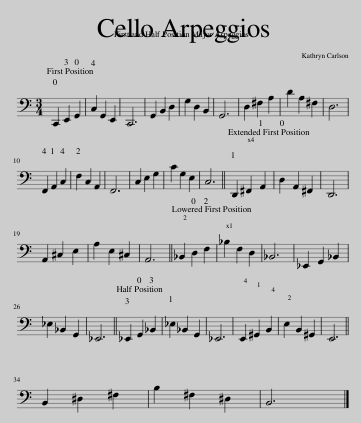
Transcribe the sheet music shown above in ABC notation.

X:1
L:1/8
M:3/4
I:linebreak $
K:C
V:1 bass
V:1
 C,,2 E,,2 G,,2 | C,2 G,,2 E,,2 | C,,6 | G,,2 B,,2 D,2 | G,2 D,2 B,,2 | %5
 G,,6 | D,2 ^F,2 A,2 | D2 A,2 ^F,2 | D,6 |$ F,,2 A,,2 C,2 | %10
 F,2 C,2 A,,2 | F,,6 | C,2 E,2 G,2 | C2 G,2 E,2 | C,6 || %15
 D,,2 !x4!^F,,2 A,,2 | D,2 A,,2 ^F,,2 | D,,6 |$ A,,2 ^C,2 E,2 | A,2 E,2 ^C,2 | %20
 A,,6 || !2!_B,,2 D,2 F,2 | !x1!_B,2 F,2 D,2 | _B,,6 | _E,,2 G,,2 _B,,2 |$ %25
 _E,2 _B,,2 G,,2 | _E,,6 || _E,,2 G,,2 _B,,2 | _E,2 _B,,2 G,,2 | _E,,6 | %30
 !4!E,,2 !1!^G,,2 !4!B,,2 | !2!E,2 B,,2 ^G,,2 | E,,6 ||$ B,,2 ^D,2 ^F,2 | B,2 ^F,2 ^D,2 | %35
 B,,6 |] %36
